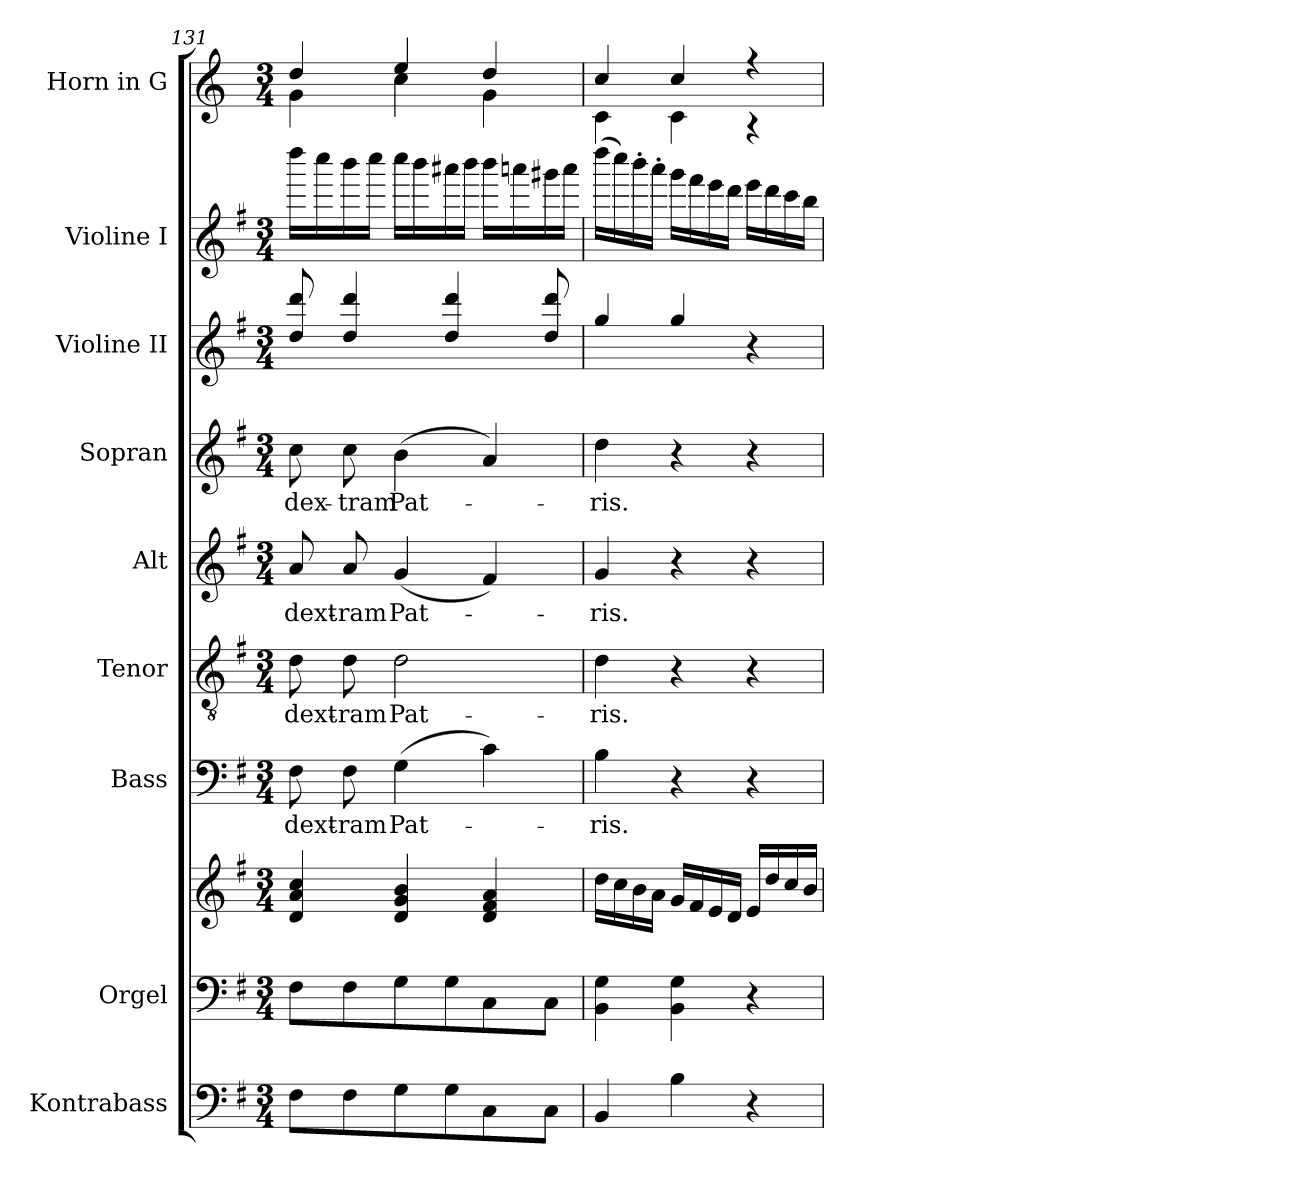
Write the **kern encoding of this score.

**kern	**kern	**kern	**kern	**text	**kern	**text	**kern	**text	**kern	**text	**kern	**kern	**kern
*part9	*part8	*part8	*part7	*part7	*part6	*part6	*part5	*part5	*part4	*part4	*part3	*part2	*part1
*staff10	*staff9	*staff8	*staff7	*staff7	*staff6	*staff6	*staff5	*staff5	*staff4	*staff4	*staff3	*staff2	*staff1
*I"Kontrabass	*I"Orgel	*	*I"Bass	*	*I"Tenor	*	*I"Alt	*	*I"Sopran	*	*I"Violine II	*I"Violine I	*I"Horn in G
*I'Kb.	*I'Org.	*	*I'B	*	*I'T	*	*I'A	*	*I'S	*	*I'Vl. II	*I'Vl. I	*I'Hrn.
!!LO:PB:g=z
*clefF4	*clefF4	*clefG2	*clefF4	*	*clefGv2	*	*clefG2	*	*clefG2	*	*clefG2	*clefG2	*clefG2
*ITrd7c12	*	*	*	*	*	*	*	*	*	*	*ITrd7c12	*ITrd7c12	*ITrd3c5
*k[f#]	*k[f#]	*k[f#]	*k[f#]	*	*k[f#]	*	*k[f#]	*	*k[f#]	*	*k[f#]	*k[f#]	*k[f#]
*G:	*G:	*G:	*G:	*	*G:	*	*G:	*	*G:	*	*G:	*G:	*G:
*M3/4	*M3/4	*M3/4	*M3/4	*	*M3/4	*	*M3/4	*	*M3/4	*	*M3/4	*M3/4	*M3/4
=131	=131	=131	=131	=131	=131	=131	=131	=131	=131	=131	=131	=131	=131
!	!	!	!	!LO:LY:b	!	!LO:LY:b	!	!LO:LY:b	!	!LO:LY:b	!	!	!
*	*	*	*	*	*	*	*	*	*	*	*	*	*^
8FF#\L	8F#\L	4d/ 4a/ 4cc/	8F#\	dext-	8d\	dext-	8a/	dext-	8cc\	dex-	8d/ 8dd/	16ddd\LL	4a/	4d\
.	.	.	.	.	.	.	.	.	.	.	.	16ccc\	.	.
!	!	!	!	!LO:LY:b	!	!LO:LY:b	!	!LO:LY:b	!	!LO:LY:b	!	!	!	!
8FF#\	8F#\	.	8F#\	-ram	8d\	-ram	8a/	-ram	8cc\	-tram	4d/ 4dd/	16bb\	.	.
.	.	.	.	.	.	.	.	.	.	.	.	16ccc\JJ	.	.
!	!	!	!	!LO:LY:b	!	!LO:LY:b	!	!LO:LY:b	!	!LO:LY:b	!	!	!	!
8GG\	8G\	4d/ 4g/ 4b/	(>4G\	Pat-	2d\	Pat-	(<4g/	Pat-	(>4b\	Pat-	.	16ccc\LL	4b/	4g\
.	.	.	.	.	.	.	.	.	.	.	.	16bb\	.	.
8GG\	8G\	.	.	.	.	.	.	.	.	.	4d/ 4dd/	16aa#X\	.	.
.	.	.	.	.	.	.	.	.	.	.	.	16bb\JJ	.	.
8CC\	8C\	4d/ 4f#/ 4a/	4c\)	.	.	.	4f#/)	.	4a/)	.	.	16bb\LL	4a/	4d\
.	.	.	.	.	.	.	.	.	.	.	.	16aan\	.	.
8CC\J	8C\J	.	.	.	.	.	.	.	.	.	8d/ 8dd/	16gg#X\	.	.
.	.	.	.	.	.	.	.	.	.	.	.	16aa\JJ	.	.
=132	=132	=132	=132	=132	=132	=132	=132	=132	=132	=132	=132	=132	=132	=132
!	!	!	!	!LO:LY:b	!	!LO:LY:b	!	!LO:LY:b	!	!LO:LY:b	!	!	!	!
4BBB/	4BB\ 4G\	16dd\LL	4B\	-ris.	4d\	-ris.	4g/	-ris.	4dd\	-ris.	4g/	(>16ddd\LL	4g/	4G\
.	.	16cc\	.	.	.	.	.	.	.	.	.	16ccc\)	.	.
.	.	16b\	.	.	.	.	.	.	.	.	.	16bb'>\	.	.
.	.	16a\JJ	.	.	.	.	.	.	.	.	.	16aa'>\JJ	.	.
4BB\	4BB\ 4G\	16g/LL	4r	.	4r	.	4r	.	4r	.	4g/	16gg\LL	4g/	4G\
.	.	16f#/	.	.	.	.	.	.	.	.	.	16ff#\	.	.
.	.	16e/	.	.	.	.	.	.	.	.	.	16ee\	.	.
.	.	16d/JJ	.	.	.	.	.	.	.	.	.	16dd\JJ	.	.
4r	4r	16e/LL	4r	.	4r	.	4r	.	4r	.	4r	16ee\LL	4r	4r
.	.	16dd/	.	.	.	.	.	.	.	.	.	16dd\	.	.
.	.	16cc/	.	.	.	.	.	.	.	.	.	16cc\	.	.
.	.	16b/JJ	.	.	.	.	.	.	.	.	.	16b\JJ	.	.
*	*	*	*	*	*	*	*	*	*	*	*	*	*v	*v
=	=	=	=	=	=	=	=	=	=	=	=	=	=
*-	*-	*-	*-	*-	*-	*-	*-	*-	*-	*-	*-	*-	*-
